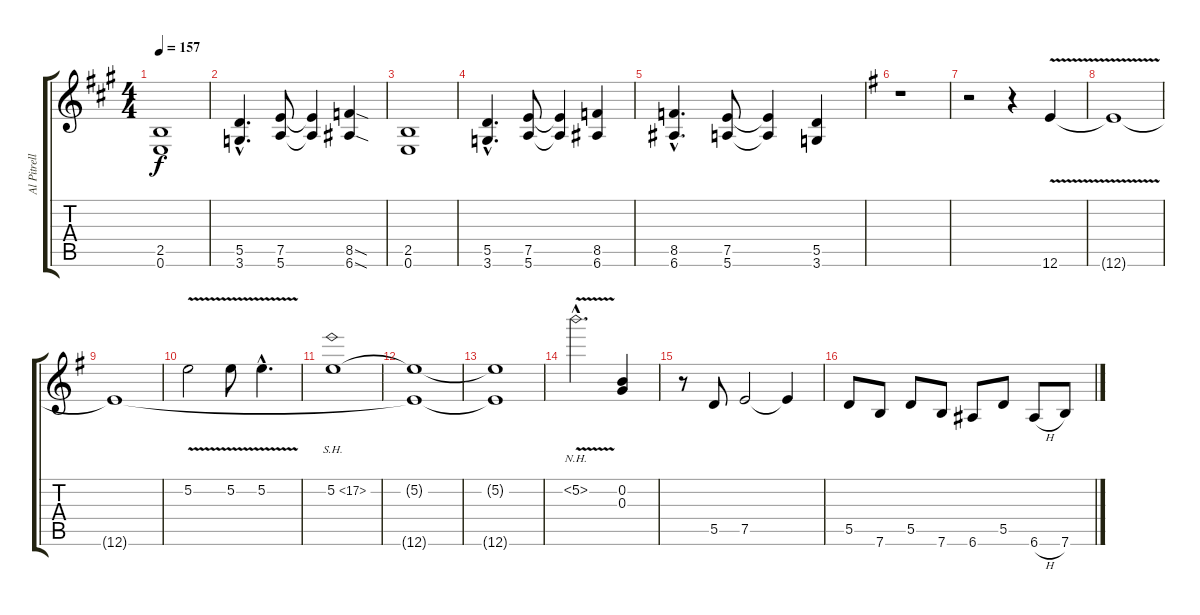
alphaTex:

\track ("Al Pitrelli" "Al Pitrell") {instrument overdrivenguitar}
\staff {score tabs}
\tuning (E4 B3 G3 D3 A2 E2) {hide}
\ts (4 4)
\tempo 157
\clef g2
\ks a
(2.5 0.6).1{dy f} |
(5.5{hac} 3.6{hac}).4{d} (7.5 5.6).8 (7.5{t} 5.6{t}).4 (8.5{sod} 6.6{sod}).4 |
(2.5 0.6).1 |
(5.5{hac} 3.6{hac}).4{d} (7.5 5.6).8 (7.5{t} 5.6{t}).4 (8.5 6.6).4 |
(8.5{hac} 6.6{hac}).4{d} (7.5 5.6).8 (7.5{t} 5.6{t}).4 (5.5 3.6).4 |
\ks g
r.1 |
r.2 r.4 12.6{v}.4 |
12.6{t}.1 |
12.6{t}.1 |
5.2{v}.2 5.2{v}.8 5.2{v hac}.4{d} |
5.2{sh 12}.1 |
(5.2{t} 12.6{t}).1 |
(5.2{t} 12.6{t}).1 |
5.2{nh v hac}.2{d} (0.2 0.3).4 |
r.8 5.5.8 7.5.2 7.5{t}.4 |
5.5.8 7.6.8 5.5.8 7.6.8 6.6.8 5.5.8 6.6{h}.8 7.6.8
